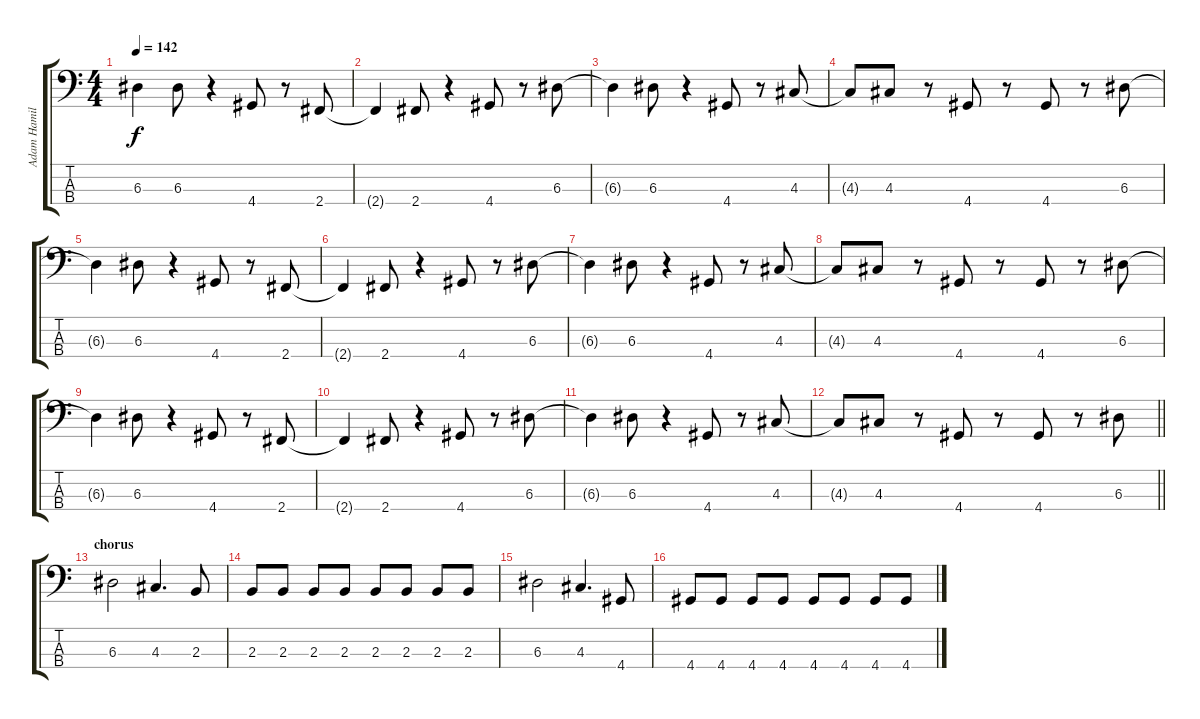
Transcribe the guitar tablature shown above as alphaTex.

\track ("Adam Hamilton" "Adam Hamil") {instrument electricbassfinger}
\staff {score tabs}
\tuning (G2 D2 A1 E1) {hide}
\ts (4 4)
\tempo 142
\clef f4
\ks c
6.3{t}.4{dy f} 6.3.8 r.4 4.4.8 r.8 2.4.8 |
2.4{t}.4 2.4.8 r.4 4.4.8 r.8 6.3.8 |
6.3{t}.4 6.3.8 r.4 4.4.8 r.8 4.3.8 |
4.3{t}.8 4.3.8 r.8 4.4.8 r.8 4.4.8 r.8 6.3.8 |
6.3{t}.4 6.3.8 r.4 4.4.8 r.8 2.4.8 |
2.4{t}.4 2.4.8 r.4 4.4.8 r.8 6.3.8 |
6.3{t}.4 6.3.8 r.4 4.4.8 r.8 4.3.8 |
4.3{t}.8 4.3.8 r.8 4.4.8 r.8 4.4.8 r.8 6.3.8 |
6.3{t}.4 6.3.8 r.4 4.4.8 r.8 2.4.8 |
2.4{t}.4 2.4.8 r.4 4.4.8 r.8 6.3.8 |
6.3{t}.4 6.3.8 r.4 4.4.8 r.8 4.3.8 |
\barLineRight lightlight
4.3{t}.8 4.3.8 r.8 4.4.8 r.8 4.4.8 r.8 6.3.8 |
\section ("" "chorus")
6.3.2 4.3.4{d} 2.3.8 |
2.3.8 2.3.8 2.3.8 2.3.8 2.3.8 2.3.8 2.3.8 2.3.8 |
6.3.2 4.3.4{d} 4.4.8 |
4.4.8 4.4.8 4.4.8 4.4.8 4.4.8 4.4.8 4.4.8 4.4.8
